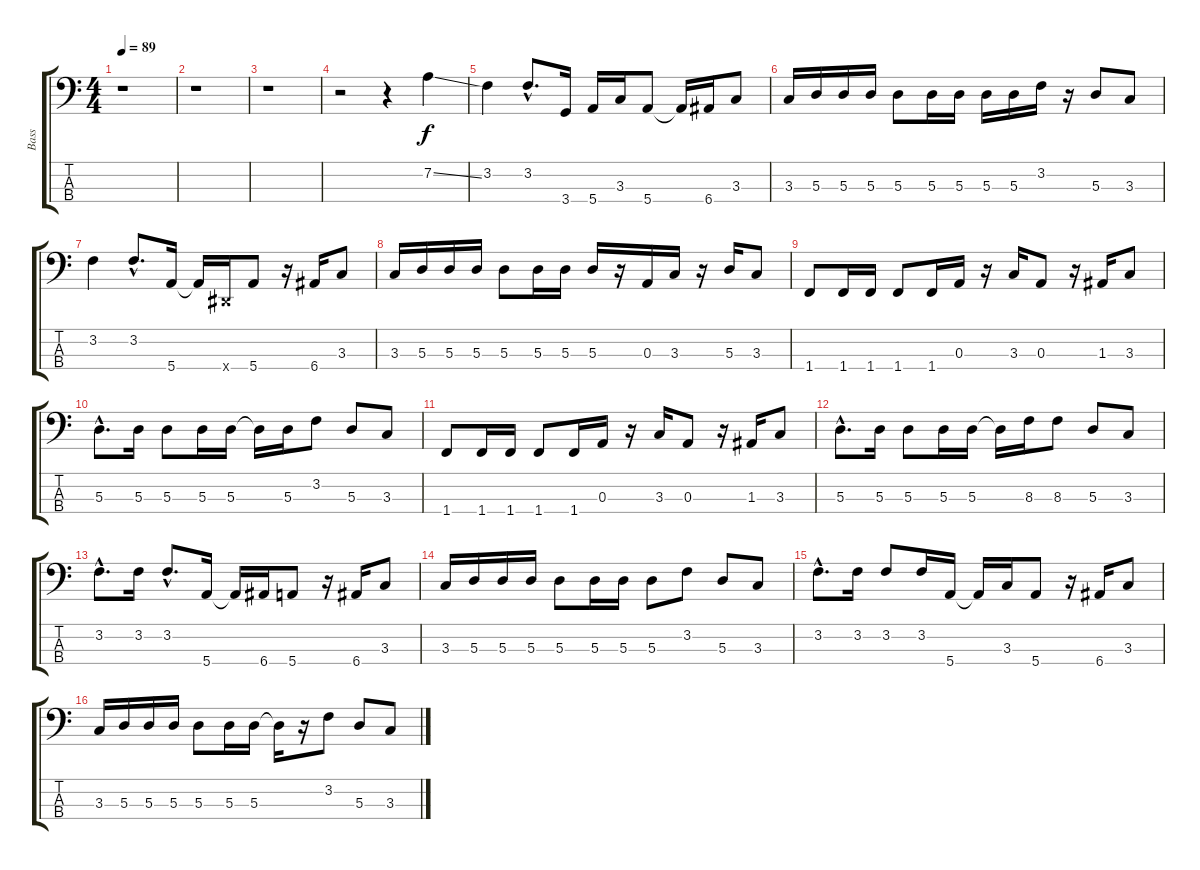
\track ("Bass" "Bass") {instrument electricbassfinger}
\staff {score tabs}
\tuning (G2 D2 A1 E1) {hide}
\ts (4 4)
\tempo 89
\clef f4
\ks c
r.1{dy f instrument electricbassfinger} |
r.1 |
r.1 |
r.2 r.4 7.2{ss}.4 |
3.2.4 3.2{hac}.8{d} 3.4.16 5.4.16 3.3.16 5.4.8 5.4{t}.16 6.4.16 3.3.8 |
3.3.16 5.3.16 5.3.16 5.3.16 5.3.8 5.3.16 5.3.16 5.3.16 5.3.16 3.2.16 r.16 5.3.8 3.3.8 |
3.2.4 3.2{hac}.8{d} 5.4.16 5.4{t}.16 -1.4{x}.16 5.4.8 r.16 6.4.16 3.3.8 |
3.3.16 5.3.16 5.3.16 5.3.16 5.3.8 5.3.16 5.3.16 5.3.16 r.16 0.3.16 3.3.16 r.16 5.3.16 3.3.8 |
1.4.8 1.4.16 1.4.16 1.4.8 1.4.16 0.3.16 r.16 3.3.16 0.3.8 r.16 1.3.16 3.3.8 |
5.3{hac}.8{d} 5.3.16 5.3.8 5.3.16 5.3.16 5.3{t}.16 5.3.16 3.2.8 5.3.8 3.3.8 |
1.4.8 1.4.16 1.4.16 1.4.8 1.4.16 0.3.16 r.16 3.3.16 0.3.8 r.16 1.3.16 3.3.8 |
5.3{hac}.8{d} 5.3.16 5.3.8 5.3.16 5.3.16 5.3{t}.16 8.3.16 8.3.8 5.3.8 3.3.8 |
3.2{hac}.8{d} 3.2.16 3.2{hac}.8{d} 5.4.16 5.4{t}.16 6.4.16 5.4.8 r.16 6.4.16 3.3.8 |
3.3.16 5.3.16 5.3.16 5.3.16 5.3.8 5.3.16 5.3.16 5.3.8 3.2.8 5.3.8 3.3.8 |
3.2{hac}.8{d} 3.2.16 3.2.8 3.2.16 5.4.16 5.4{t}.16 3.3.16 5.4.8 r.16 6.4.16 3.3.8 |
3.3.16 5.3.16 5.3.16 5.3.16 5.3.8 5.3.16 5.3.16 5.3{t}.16 r.16 3.2.8 5.3.8 3.3.8
